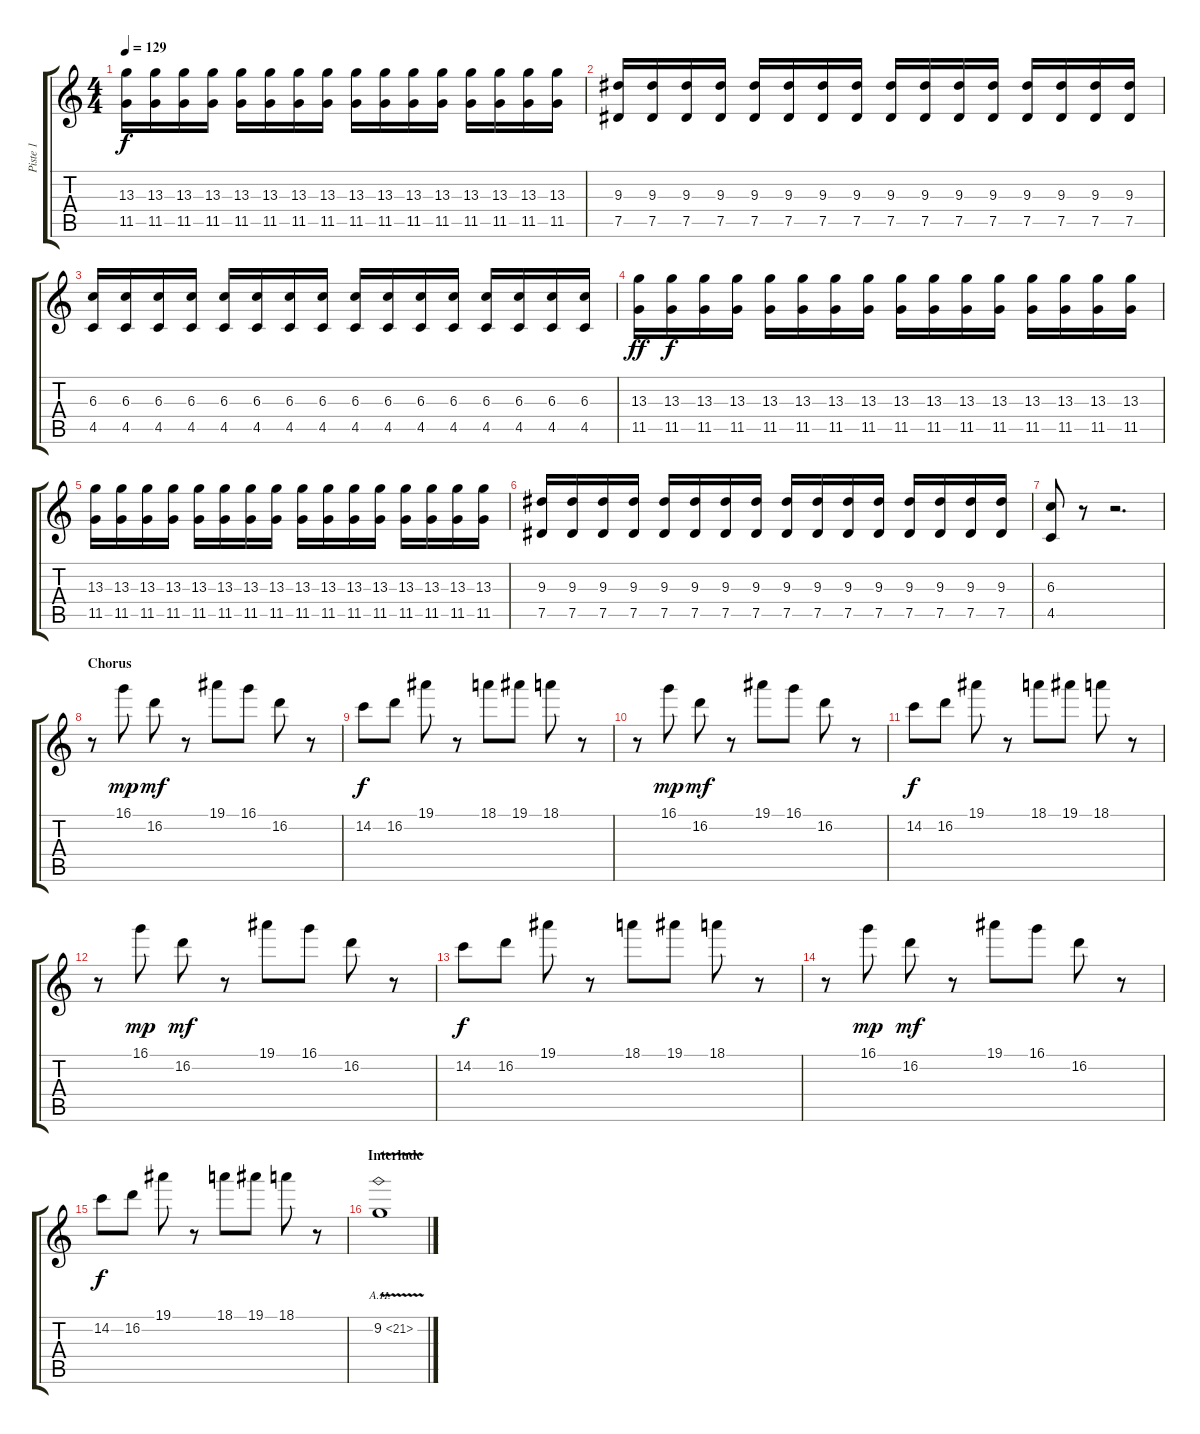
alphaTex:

\track ("Piste 1" "Piste 1") {instrument electricguitarmuted}
\staff {score tabs}
\tuning (Eb4 Bb3 Gb3 Db3 Ab2 Eb2) {hide}
\ts (4 4)
\tempo 129
\clef g2
\ks c
(13.3 11.5).16{dy f} (13.3 11.5).16 (13.3 11.5).16 (13.3 11.5).16 (13.3 11.5).16 (13.3 11.5).16 (13.3 11.5).16 (13.3 11.5).16 (13.3 11.5).16 (13.3 11.5).16 (13.3 11.5).16 (13.3 11.5).16 (13.3 11.5).16 (13.3 11.5).16 (13.3 11.5).16 (13.3 11.5).16 |
(9.3 7.5).16 (9.3 7.5).16 (9.3 7.5).16 (9.3 7.5).16 (9.3 7.5).16 (9.3 7.5).16 (9.3 7.5).16 (9.3 7.5).16 (9.3 7.5).16 (9.3 7.5).16 (9.3 7.5).16 (9.3 7.5).16 (9.3 7.5).16 (9.3 7.5).16 (9.3 7.5).16 (9.3 7.5).16 |
(6.3 4.5).16 (6.3 4.5).16 (6.3 4.5).16 (6.3 4.5).16 (6.3 4.5).16 (6.3 4.5).16 (6.3 4.5).16 (6.3 4.5).16 (6.3 4.5).16 (6.3 4.5).16 (6.3 4.5).16 (6.3 4.5).16 (6.3 4.5).16 (6.3 4.5).16 (6.3 4.5).16 (6.3 4.5).16 |
(13.3 11.5).16{dy ff} (13.3 11.5).16{dy f} (13.3 11.5).16 (13.3 11.5).16 (13.3 11.5).16 (13.3 11.5).16 (13.3 11.5).16 (13.3 11.5).16 (13.3 11.5).16 (13.3 11.5).16 (13.3 11.5).16 (13.3 11.5).16 (13.3 11.5).16 (13.3 11.5).16 (13.3 11.5).16 (13.3 11.5).16 |
(13.3 11.5).16 (13.3 11.5).16 (13.3 11.5).16 (13.3 11.5).16 (13.3 11.5).16 (13.3 11.5).16 (13.3 11.5).16 (13.3 11.5).16 (13.3 11.5).16 (13.3 11.5).16 (13.3 11.5).16 (13.3 11.5).16 (13.3 11.5).16 (13.3 11.5).16 (13.3 11.5).16 (13.3 11.5).16 |
(9.3 7.5).16 (9.3 7.5).16 (9.3 7.5).16 (9.3 7.5).16 (9.3 7.5).16 (9.3 7.5).16 (9.3 7.5).16 (9.3 7.5).16 (9.3 7.5).16 (9.3 7.5).16 (9.3 7.5).16 (9.3 7.5).16 (9.3 7.5).16 (9.3 7.5).16 (9.3 7.5).16 (9.3 7.5).16 |
(6.3 4.5).8 r.8 r.2{d} |
\section ("" "Chorus")
r.8 16.1.8{dy mp volume 8 instrument distortionguitar} 16.2.8{dy mf} r.8 19.1.8 16.1.8 16.2.8 r.8 |
14.2.8{dy f volume 8 instrument distortionguitar} 16.2.8 19.1.8 r.8 18.1.8 19.1.8 18.1.8 r.8 |
r.8 16.1.8{dy mp volume 8 instrument distortionguitar} 16.2.8{dy mf} r.8 19.1.8 16.1.8 16.2.8 r.8 |
14.2.8{dy f volume 8 instrument distortionguitar} 16.2.8 19.1.8 r.8 18.1.8 19.1.8 18.1.8 r.8 |
r.8 16.1.8{dy mp volume 8 instrument distortionguitar} 16.2.8{dy mf} r.8 19.1.8 16.1.8 16.2.8 r.8 |
14.2.8{dy f volume 8 instrument distortionguitar} 16.2.8 19.1.8 r.8 18.1.8 19.1.8 18.1.8 r.8 |
r.8 16.1.8{dy mp volume 8 instrument distortionguitar} 16.2.8{dy mf} r.8 19.1.8 16.1.8 16.2.8 r.8 |
14.2.8{dy f volume 8 instrument distortionguitar} 16.2.8 19.1.8 r.8 18.1.8 19.1.8 18.1.8 r.8 |
\section ("" "Interlude")
9.2{ah 12 v}.1{instrument distortionguitar}
